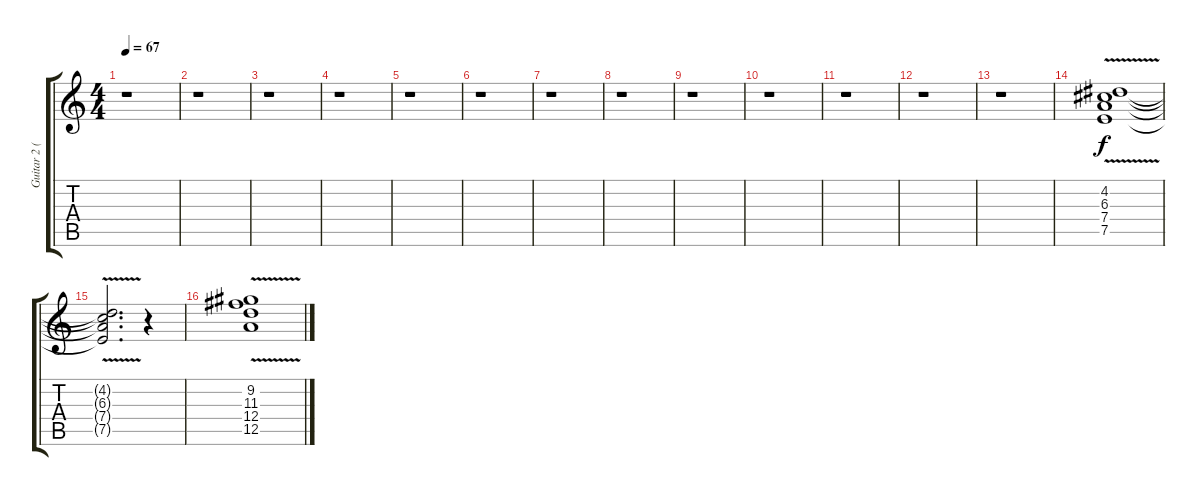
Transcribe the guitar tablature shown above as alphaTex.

\track ("Guitar 2 (Lead)" "Guitar 2 (") {instrument distortionguitar}
\staff {score tabs}
\tuning (E4 B3 G3 D3 A2 E2) {hide}
\ts (4 4)
\tempo 67
\clef g2
\ks c
r.1{dy f instrument distortionguitar} |
r.1 |
r.1 |
r.1 |
r.1 |
r.1 |
r.1 |
r.1 |
r.1 |
r.1 |
r.1 |
r.1 |
r.1 |
(4.2{v} 6.3{v} 7.4{v} 7.5{v}).1{instrument electricguitarclean} |
(4.2{t} 6.3{t} 7.4{t} 7.5{t}).2{d} r.4 |
(9.2{v} 11.3{v} 12.4{v} 12.5{v}).1
